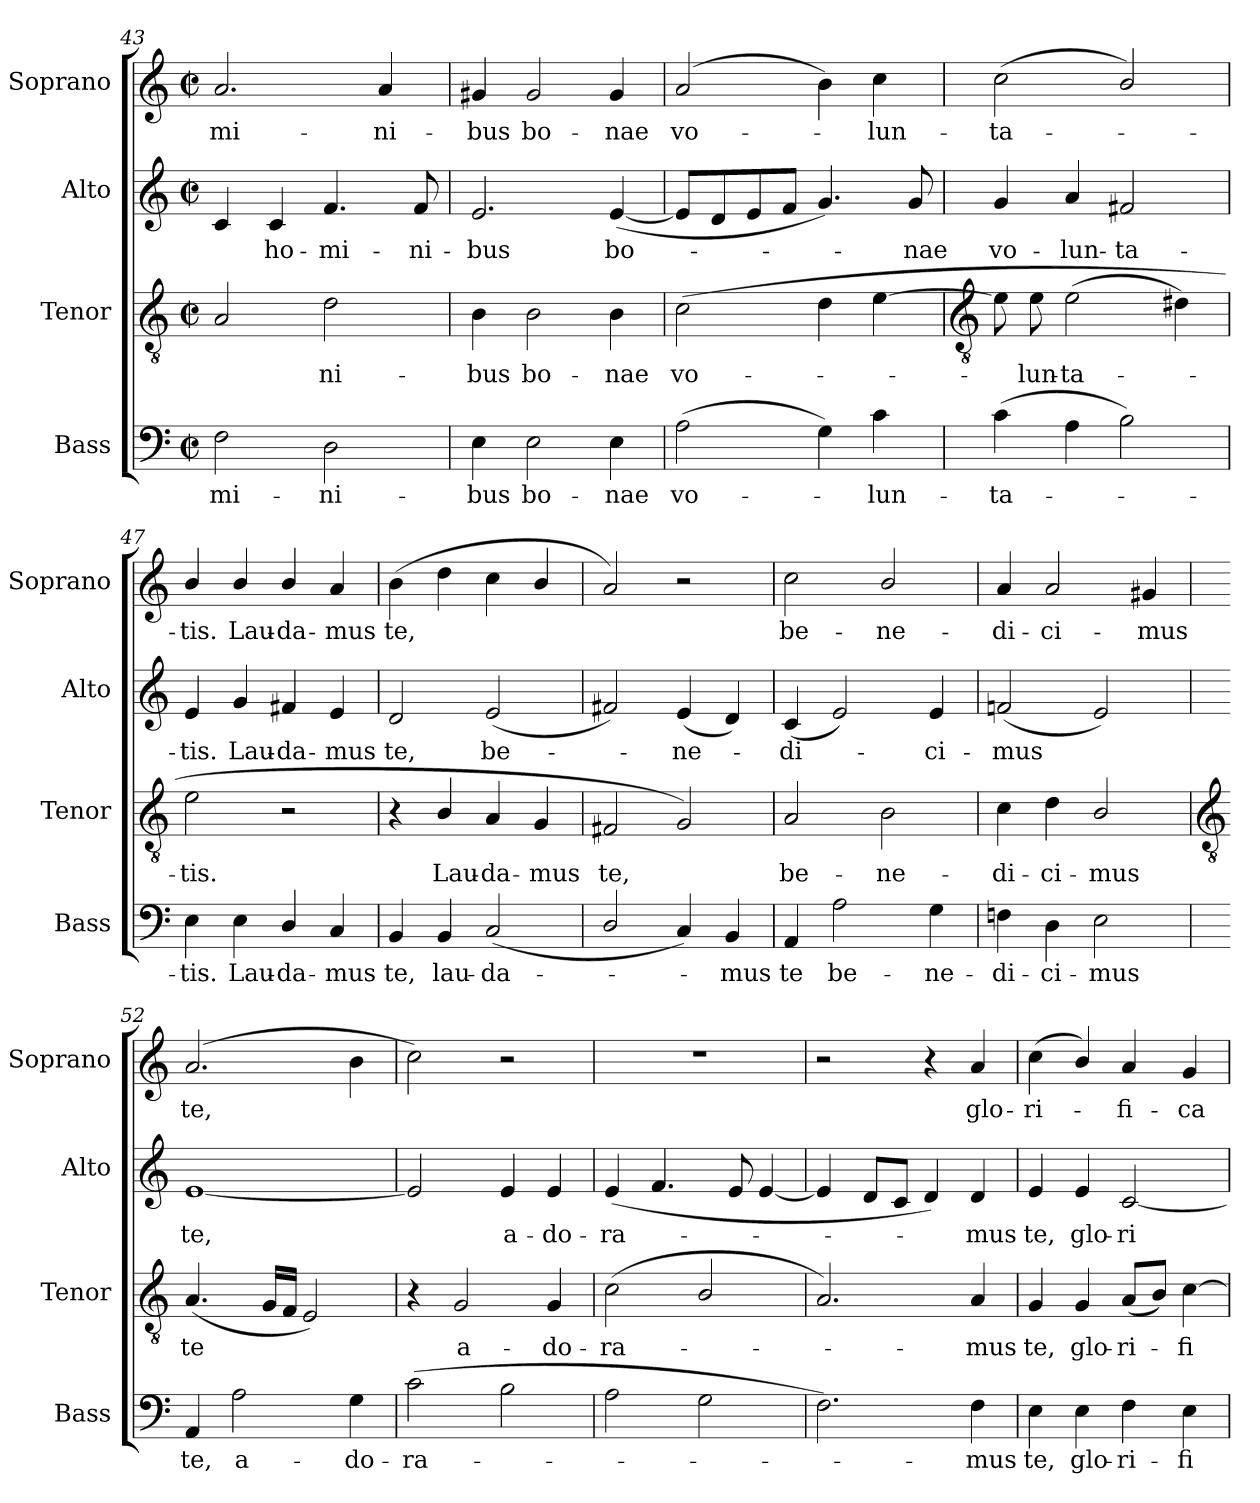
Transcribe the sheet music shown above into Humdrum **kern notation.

**kern	**text	**kern	**text	**kern	**text	**kern	**text
*part4	*part4	*part3	*part3	*part2	*part2	*part1	*part1
*staff4	*staff4	*staff3	*staff3	*staff2	*staff2	*staff1	*staff1
*I"Bass	*	*I"Tenor	*	*I"Alto	*	*I"Soprano	*
*I'Bass	*	*I'Tenor	*	*I'Alto	*	*I'Soprano	*
*clefF4	*	*clefGv2	*	*clefG2	*	*clefG2	*
*k[]	*	*k[]	*	*k[]	*	*k[]	*
*C:	*	*C:	*	*C:	*	*C:	*
*M2/2	*	*M2/2	*	*M2/2	*	*M2/2	*
*met(c|)	*	*met(c|)	*	*met(c|)	*	*met(c|)	*
=43	=43	=43	=43	=43	=43	=43	=43
!	!LO:LY:b	!	!	!	!	!	!LO:LY:b
2F	-mi-	2A	.	4c	.	2.a	-mi-
!	!	!	!	!	!LO:LY:b	!	!
.	.	.	.	4c	ho-	.	.
!	!LO:LY:b	!	!LO:LY:b	!	!LO:LY:b	!	!
2D	-ni-	2d	ni-	4.f	-mi-	.	.
!	!	!	!	!	!	!	!LO:LY:b
.	.	.	.	.	.	4a	-ni-
!	!	!	!	!	!LO:LY:b	!	!
.	.	.	.	8f	-ni-	.	.
=44	=44	=44	=44	=44	=44	=44	=44
!	!LO:LY:b	!	!LO:LY:b	!	!LO:LY:b	!	!LO:LY:b
4E	-bus	4B	-bus	2.e	-bus	4g#X	-bus
!	!LO:LY:b	!	!LO:LY:b	!	!	!	!LO:LY:b
2E	bo-	2B	bo-	.	.	2g#	bo-
!	!LO:LY:b	!	!LO:LY:b	!	!LO:LY:b	!	!LO:LY:b
4E	-nae	4B	-nae	(<[4e	bo-	4g#	-nae
=45	=45	=45	=45	=45	=45	=45	=45
!	!LO:LY:b	!	!LO:LY:b	!	!	!	!LO:LY:b
(>2A	vo-	(<2c	vo-	8eL]	.	(<2a	vo-
.	.	.	.	8d	.	.	.
.	.	.	.	8e	.	.	.
.	.	.	.	8fJ	.	.	.
4G)	.	4d	.	4.g)	.	4b)	.
!	!LO:LY:b	!	!	!	!	!	!LO:LY:b
4c	lun-	[4e	.	.	.	4cc	lun-
!	!	!	!	!	!LO:LY:b	!	!
.	.	.	.	8g	nae	.	.
!!LO:LB:g=z
=46	=46	=46	=46	=46	=46	=46	=46
*	*	*clefGv2	*	*	*	*	*
!	!LO:LY:b	!	!	!	!LO:LY:b	!	!LO:LY:b
(>4c	-ta-	8e]	.	4g	vo-	(<2cc	-ta-
!	!	!	!LO:LY:b	!	!	!	!
.	.	8e	lun-	.	.	.	.
!	!	!	!LO:LY:b	!	!LO:LY:b	!	!
4A	.	(>2e	-ta-	4a	-lun-	.	.
!	!	!	!	!	!LO:LY:b	!	!
2B)	.	.	.	2f#X	-ta-	2b/)	.
.	.	4d#X)	.	.	.	.	.
=47	=47	=47	=47	=47	=47	=47	=47
!	!LO:LY:b	!	!LO:LY:b	!	!LO:LY:b	!	!LO:LY:b
4E	tis.	2e	tis.	4e	-tis.	4b/	tis.
!	!LO:LY:b	!	!	!	!LO:LY:b	!	!LO:LY:b
4E	Lau-	.	.	4g	Lau-	4b/	Lau-
!	!LO:LY:b	!	!	!	!LO:LY:b	!	!LO:LY:b
4D/	-da-	2r	.	4f#X	-da-	4b/	-da-
!	!LO:LY:b	!	!	!	!LO:LY:b	!	!LO:LY:b
4C	-mus	.	.	4e	-mus	4a	-mus
=48	=48	=48	=48	=48	=48	=48	=48
!	!LO:LY:b	!	!	!	!LO:LY:b	!	!LO:LY:b
4BB	te,	4r	.	2d	te,	(<4b	te,
!	!LO:LY:b	!	!LO:LY:b	!	!	!	!
4BB	lau-	4B/	Lau-	.	.	4dd	.
!	!LO:LY:b	!	!LO:LY:b	!	!LO:LY:b	!	!
(<2C	-da-	4A	-da-	(<2e	be-	4cc	.
!	!	!	!LO:LY:b	!	!	!	!
.	.	4G	-mus	.	.	4b/	.
=49	=49	=49	=49	=49	=49	=49	=49
!	!	!	!LO:LY:b	!	!	!	!
2D/	.	2F#X	te,	2f#X)	.	2a)	.
!	!	!	!	!	!LO:LY:b	!	!
4C)	.	2G)	.	(<4e	ne-	2r	.
!	!LO:LY:b	!	!	!	!	!	!
4BB	mus	.	.	4d)	.	.	.
=50	=50	=50	=50	=50	=50	=50	=50
!	!LO:LY:b	!	!LO:LY:b	!	!LO:LY:b	!	!LO:LY:b
4AA	te	2A	be-	(<4c	di-	2cc	be-
!	!LO:LY:b	!	!	!	!	!	!
2A	be-	.	.	2e)	.	.	.
!	!	!	!LO:LY:b	!	!	!	!LO:LY:b
.	.	2B	-ne-	.	.	2b/	-ne-
!	!LO:LY:b	!	!	!	!LO:LY:b	!	!
4G	-ne-	.	.	4e	ci-	.	.
=51	=51	=51	=51	=51	=51	=51	=51
!	!LO:LY:b	!	!LO:LY:b	!	!LO:LY:b	!	!LO:LY:b
4Fn	-di-	4c	-di-	(<2fn	-mus	4a	-di-
!	!LO:LY:b	!	!LO:LY:b	!	!	!	!LO:LY:b
4D	-ci-	4d	-ci-	.	.	2a	-ci-
!	!LO:LY:b	!	!LO:LY:b	!	!	!	!
2E	-mus	2B/	-mus	2e)	.	.	.
!	!	!	!	!	!	!	!LO:LY:b
.	.	.	.	.	.	4g#X	-mus
!!LO:LB:g=z
=52	=52	=52	=52	=52	=52	=52	=52
*	*	*clefGv2	*	*	*	*	*
!	!LO:LY:b	!	!LO:LY:b	!	!LO:LY:b	!	!LO:LY:b
4AA	te,	(<4.A	te	[1e	te,	(>2.a	te,
!	!LO:LY:b	!	!	!	!	!	!
2A	a-	.	.	.	.	.	.
.	.	16GLL	.	.	.	.	.
.	.	16FJJ	.	.	.	.	.
.	.	2E)	.	.	.	.	.
!	!LO:LY:b	!	!	!	!	!	!
4G	-do-	.	.	.	.	4b	.
=53	=53	=53	=53	=53	=53	=53	=53
!	!LO:LY:b	!	!	!	!	!	!
(>2c	-ra-	4r	.	2e]	.	2cc)	.
!	!	!	!LO:LY:b	!	!	!	!
.	.	2G	a-	.	.	.	.
!	!	!	!	!	!LO:LY:b	!	!
2B	.	.	.	4e	a-	2r	.
!	!	!	!LO:LY:b	!	!LO:LY:b	!	!
.	.	4G	-do-	4e	-do-	.	.
=54	=54	=54	=54	=54	=54	=54	=54
!	!	!	!LO:LY:b	!	!LO:LY:b	!	!
2A	.	(<2c	-ra-	(<4e	-ra-	1r	.
.	.	.	.	4.f	.	.	.
2G	.	2B/	.	.	.	.	.
.	.	.	.	8e	.	.	.
.	.	.	.	[4e	.	.	.
=55	=55	=55	=55	=55	=55	=55	=55
2.F)	.	2.A)	.	4e]	.	2r	.
.	.	.	.	8dL	.	.	.
.	.	.	.	8cJ	.	.	.
.	.	.	.	4d)	.	4r	.
!	!LO:LY:b	!	!LO:LY:b	!	!LO:LY:b	!	!LO:LY:b
4F	mus	4A	mus	4d	mus	4a	glo-
=56	=56	=56	=56	=56	=56	=56	=56
!	!LO:LY:b	!	!LO:LY:b	!	!LO:LY:b	!	!LO:LY:b
4E	te,	4G	te,	4e	te,	(<4cc	-ri-
!	!LO:LY:b	!	!LO:LY:b	!	!LO:LY:b	!	!
4E	glo-	4G	glo-	4e	glo-	4b/)	.
!	!LO:LY:b	!	!LO:LY:b	!	!LO:LY:b	!	!LO:LY:b
4F	-ri-	(<8AL	-ri-	[2c	-ri-	4a	fi-
.	.	8BJ)	.	.	.	.	.
!	!LO:LY:b	!	!LO:LY:b	!	!	!	!LO:LY:b
4E	-fi-	[4c	fi-	.	.	4g	-ca-
=	=	=	=	=	=	=	=
*-	*-	*-	*-	*-	*-	*-	*-
